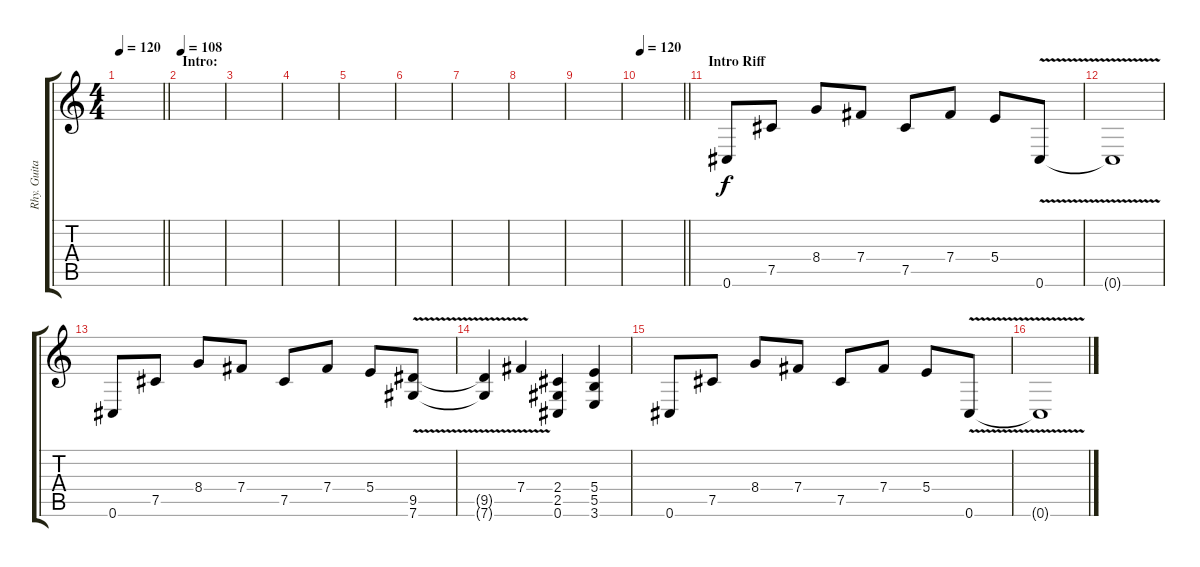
\track ("Rhy. Guitar 1" "Rhy. Guita") {instrument overdrivenguitar}
\staff {score tabs}
\tuning (Db4 Ab3 E3 B2 Gb2 Db2) {hide}
\ts (4 4)
\tempo 120
\clef g2
\barLineRight lightlight
\ks c
|
\section ("" "Intro:")
\tempo 108
|
|
|
|
|
|
|
|
\tempo 120
\barLineRight lightlight
|
\section ("" "Intro Riff")
0.6.8 7.5.8 8.4.8 7.4.8 7.5.8 7.4.8 5.4.8 0.6{v}.8 |
0.6{t}.1 |
0.6.8 7.5.8 8.4.8 7.4.8 7.5.8 7.4.8 5.4.8 (9.5 7.6{v}).8 |
(9.5{t} 7.6{t}).4 7.4{v}.4 (2.4 2.5 0.6).4 (5.4 5.5 3.6).4 |
0.6.8 7.5.8 8.4.8 7.4.8 7.5.8 7.4.8 5.4.8 0.6{v}.8 |
0.6{t}.1
